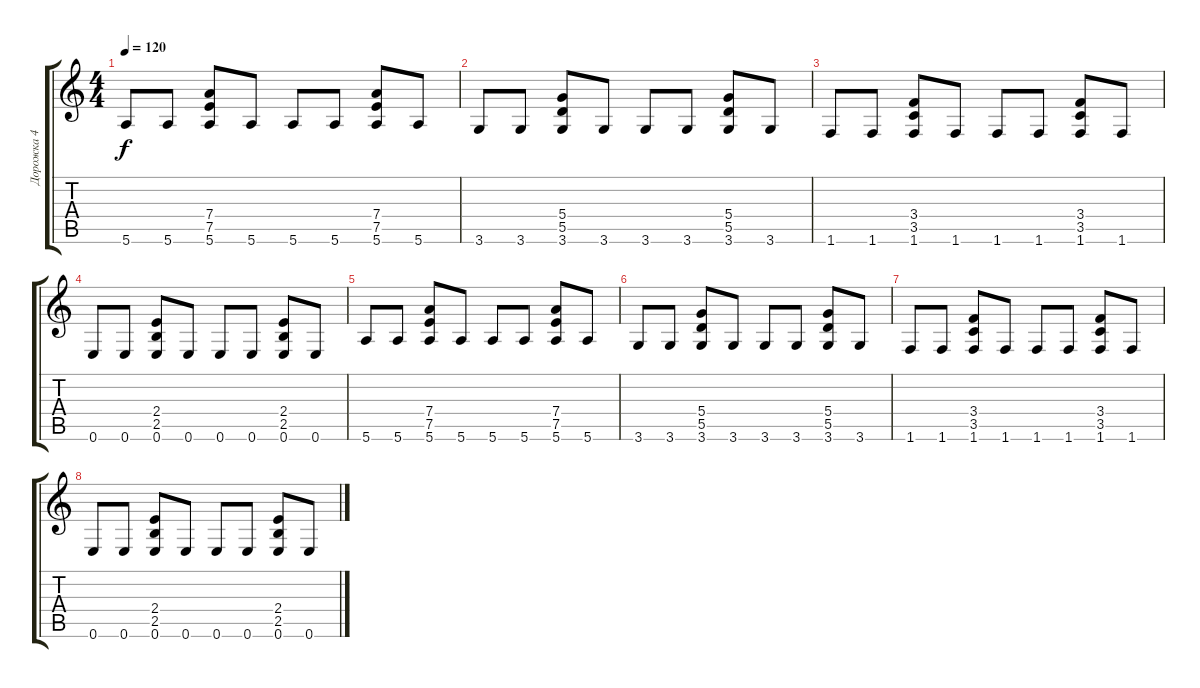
\track ("Дорожка 4" "Дорожка 4") {instrument distortionguitar}
\staff {score tabs}
\tuning (E4 B3 G3 D3 A2 E2) {hide}
\ts (4 4)
\tempo 120
\clef g2
\ks c
5.6.8{dy f} 5.6.8 (7.4 7.5 5.6).8 5.6.8 5.6.8 5.6.8 (7.4 7.5 5.6).8 5.6.8 |
3.6.8 3.6.8 (5.4 5.5 3.6).8 3.6.8 3.6.8 3.6.8 (5.4 5.5 3.6).8 3.6.8 |
1.6.8 1.6.8 (3.4 3.5 1.6).8 1.6.8 1.6.8 1.6.8 (3.4 3.5 1.6).8 1.6.8 |
0.6.8 0.6.8 (2.4 2.5 0.6).8 0.6.8 0.6.8 0.6.8 (2.4 2.5 0.6).8 0.6.8 |
5.6.8 5.6.8 (7.4 7.5 5.6).8 5.6.8 5.6.8 5.6.8 (7.4 7.5 5.6).8 5.6.8 |
3.6.8 3.6.8 (5.4 5.5 3.6).8 3.6.8 3.6.8 3.6.8 (5.4 5.5 3.6).8 3.6.8 |
1.6.8 1.6.8 (3.4 3.5 1.6).8 1.6.8 1.6.8 1.6.8 (3.4 3.5 1.6).8 1.6.8 |
0.6.8 0.6.8 (2.4 2.5 0.6).8 0.6.8 0.6.8 0.6.8 (2.4 2.5 0.6).8 0.6.8
